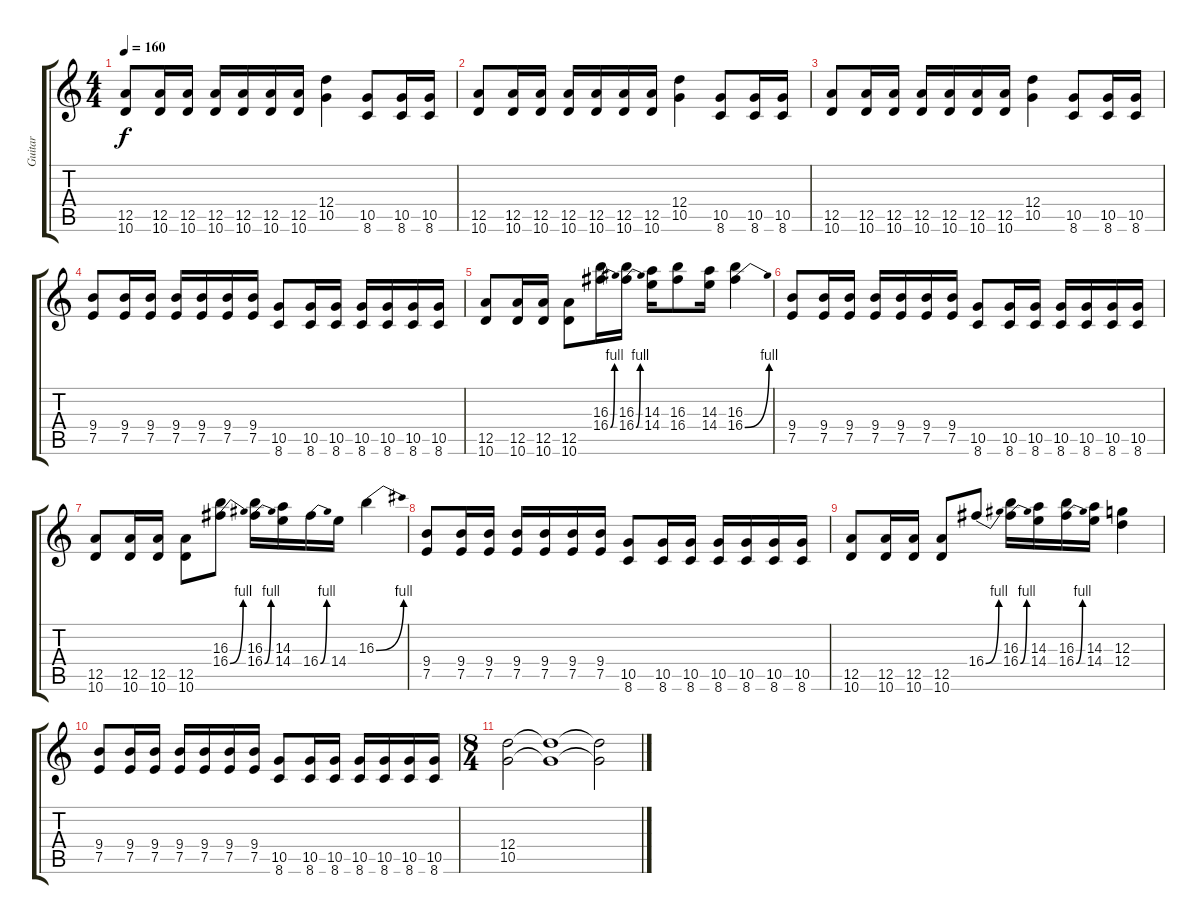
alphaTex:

\track ("Guitar" "Guitar") {instrument distortionguitar}
\staff {score tabs}
\tuning (E4 B3 G3 D3 A2 E2) {hide}
\ts (4 4)
\tempo 160
\clef g2
\ks c
(12.5 10.6).8{dy f} (12.5 10.6).16 (12.5 10.6).16 (12.5 10.6).16 (12.5 10.6).16 (12.5 10.6).16 (12.5 10.6).16 (12.4 10.5).4 (10.5 8.6).8 (10.5 8.6).16 (10.5 8.6).16 |
(12.5 10.6).8 (12.5 10.6).16 (12.5 10.6).16 (12.5 10.6).16 (12.5 10.6).16 (12.5 10.6).16 (12.5 10.6).16 (12.4 10.5).4 (10.5 8.6).8 (10.5 8.6).16 (10.5 8.6).16 |
(12.5 10.6).8 (12.5 10.6).16 (12.5 10.6).16 (12.5 10.6).16 (12.5 10.6).16 (12.5 10.6).16 (12.5 10.6).16 (12.4 10.5).4 (10.5 8.6).8 (10.5 8.6).16 (10.5 8.6).16 |
(9.4 7.5).8 (9.4 7.5).16 (9.4 7.5).16 (9.4 7.5).16 (9.4 7.5).16 (9.4 7.5).16 (9.4 7.5).16 (10.5 8.6).8 (10.5 8.6).16 (10.5 8.6).16 (10.5 8.6).16 (10.5 8.6).16 (10.5 8.6).16 (10.5 8.6).16 |
(12.5 10.6).8 (12.5 10.6).16 (12.5 10.6).16 (12.5 10.6).8 (16.3 16.4{be (bend 0 0 60 4)}).16 (16.3 16.4{be (bend 0 0 60 4)}).16 (14.3 14.4).16 (16.3 16.4).8 (14.3 14.4).16 (16.3 16.4{be (bend 0 0 60 4)}).4 |
(9.4 7.5).8 (9.4 7.5).16 (9.4 7.5).16 (9.4 7.5).16 (9.4 7.5).16 (9.4 7.5).16 (9.4 7.5).16 (10.5 8.6).8 (10.5 8.6).16 (10.5 8.6).16 (10.5 8.6).16 (10.5 8.6).16 (10.5 8.6).16 (10.5 8.6).16 |
(12.5 10.6).8 (12.5 10.6).16 (12.5 10.6).16 (12.5 10.6).8 (16.3 16.4{be (bend 0 0 60 4)}).8 (16.3 16.4{be (bend 0 0 60 4)}).16 (14.3 14.4).16 16.4{be (bend 0 0 60 4)}.16 14.4.16 16.3{be (bend 0 0 60 4)}.4 |
(9.4 7.5).8 (9.4 7.5).16 (9.4 7.5).16 (9.4 7.5).16 (9.4 7.5).16 (9.4 7.5).16 (9.4 7.5).16 (10.5 8.6).8 (10.5 8.6).16 (10.5 8.6).16 (10.5 8.6).16 (10.5 8.6).16 (10.5 8.6).16 (10.5 8.6).16 |
(12.5 10.6).8 (12.5 10.6).16 (12.5 10.6).16 (12.5 10.6).8 16.4{be (bend 0 0 60 4)}.8 (16.3 16.4{be (bend 0 0 60 4)}).16 (14.3 14.4).16 (16.3 16.4{be (bend 0 0 60 4)}).16 (14.3 14.4).16 (12.3 12.4).4 |
(9.4 7.5).8 (9.4 7.5).16 (9.4 7.5).16 (9.4 7.5).16 (9.4 7.5).16 (9.4 7.5).16 (9.4 7.5).16 (10.5 8.6).8 (10.5 8.6).16 (10.5 8.6).16 (10.5 8.6).16 (10.5 8.6).16 (10.5 8.6).16 (10.5 8.6).16 |
\ts (8 4)
(12.4 10.5).2 (12.4{t} 10.5{t}).1 (12.4{t} 10.5{t}).2
